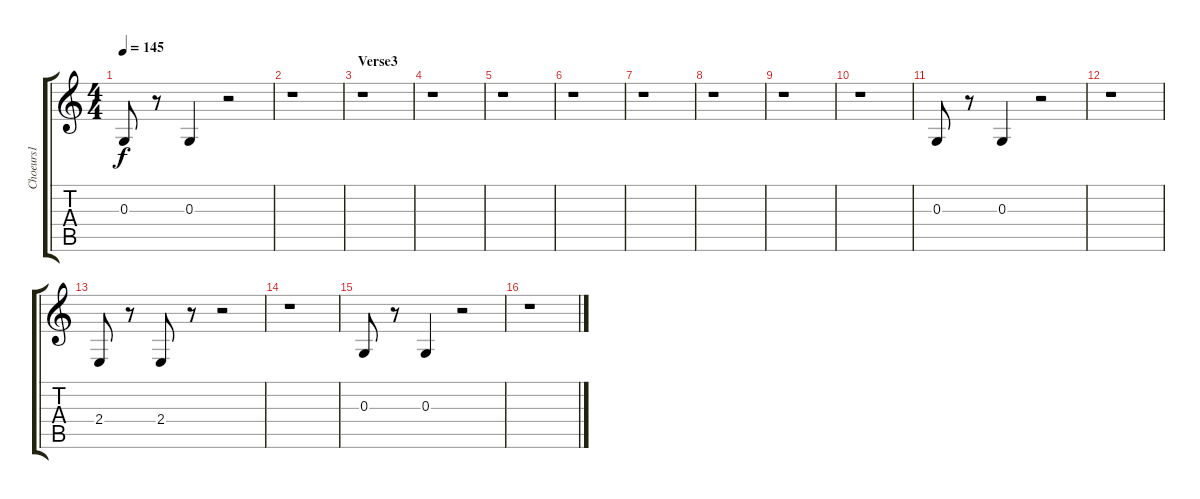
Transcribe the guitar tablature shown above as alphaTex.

\track ("Choeurs1" "Choeurs1") {instrument pad4choir}
\staff {score tabs}
\tuning (E4 B3 G3 D3 A2 E2) {hide}
\ts (4 4)
\tempo 145
\clef g2
\ks c
0.3.8{dy f} r.8 0.3.4 r.2 |
r.1 |
\section ("" "Verse3")
r.1 |
r.1 |
r.1 |
r.1 |
r.1 |
r.1 |
r.1 |
r.1 |
0.3.8 r.8 0.3.4 r.2 |
r.1 |
2.4.8 r.8 2.4.8 r.8 r.2 |
r.1 |
0.3.8 r.8 0.3.4 r.2 |
r.1
